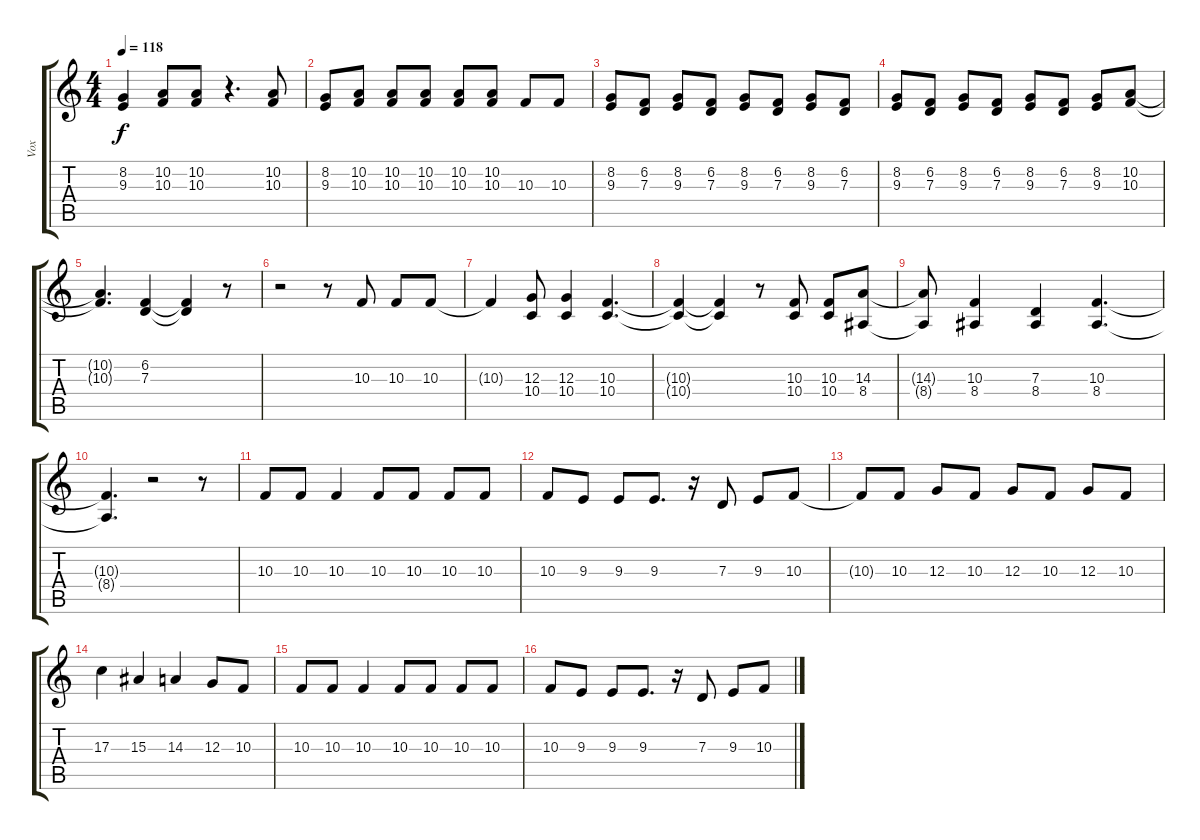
\track ("Vox" "Vox") {instrument lead6voice}
\staff {score tabs}
\tuning (E4 B3 G3 D3 A2 D2) {hide}
\ts (4 4)
\tempo 118
\clef g2
\ks c
(8.2{t} 9.3{t}).4{dy f} (10.2 10.3).8 (10.2 10.3).8 r.4{d} (10.2 10.3).8 |
(8.2 9.3).8 (10.2 10.3).8 (10.2 10.3).8 (10.2 10.3).8 (10.2 10.3).8 (10.2 10.3).8 10.3.8 10.3.8 |
(8.2 9.3).8 (6.2 7.3).8 (8.2 9.3).8 (6.2 7.3).8 (8.2 9.3).8 (6.2 7.3).8 (8.2 9.3).8 (6.2 7.3).8 |
(8.2 9.3).8 (6.2 7.3).8 (8.2 9.3).8 (6.2 7.3).8 (8.2 9.3).8 (6.2 7.3).8 (8.2 9.3).8 (10.2 10.3).8 |
(10.2{t} 10.3{t}).4{d} (6.2 7.3).4 (6.2{t} 7.3{t}).4 r.8 |
r.2 r.8 10.3.8 10.3.8 10.3.8 |
10.3{t}.4 (12.3 10.4).8 (12.3 10.4).4 (10.3 10.4).4{d} |
(10.3{t} 10.4{t}).4 (10.3{t} 10.4{t}).4 r.8 (10.3 10.4).8 (10.3 10.4).8 (14.3 8.4).8 |
(14.3{t} 8.4{t}).8 (10.3 8.4).4 (7.3 8.4).4 (10.3 8.4).4{d} |
(10.3{t} 8.4{t}).4{d} r.2 r.8 |
10.3.8{volume 16} 10.3.8 10.3.4 10.3.8 10.3.8 10.3.8 10.3.8 |
10.3.8 9.3.8 9.3.8 9.3.8{d} r.16 7.3.8 9.3.8 10.3.8 |
10.3{t}.8 10.3.8 12.3.8 10.3.8 12.3.8 10.3.8 12.3.8 10.3.8 |
17.3.4 15.3.4 14.3.4 12.3.8 10.3.8 |
10.3.8 10.3.8 10.3.4 10.3.8 10.3.8 10.3.8 10.3.8 |
10.3.8 9.3.8 9.3.8 9.3.8{d} r.16 7.3.8 9.3.8 10.3.8
